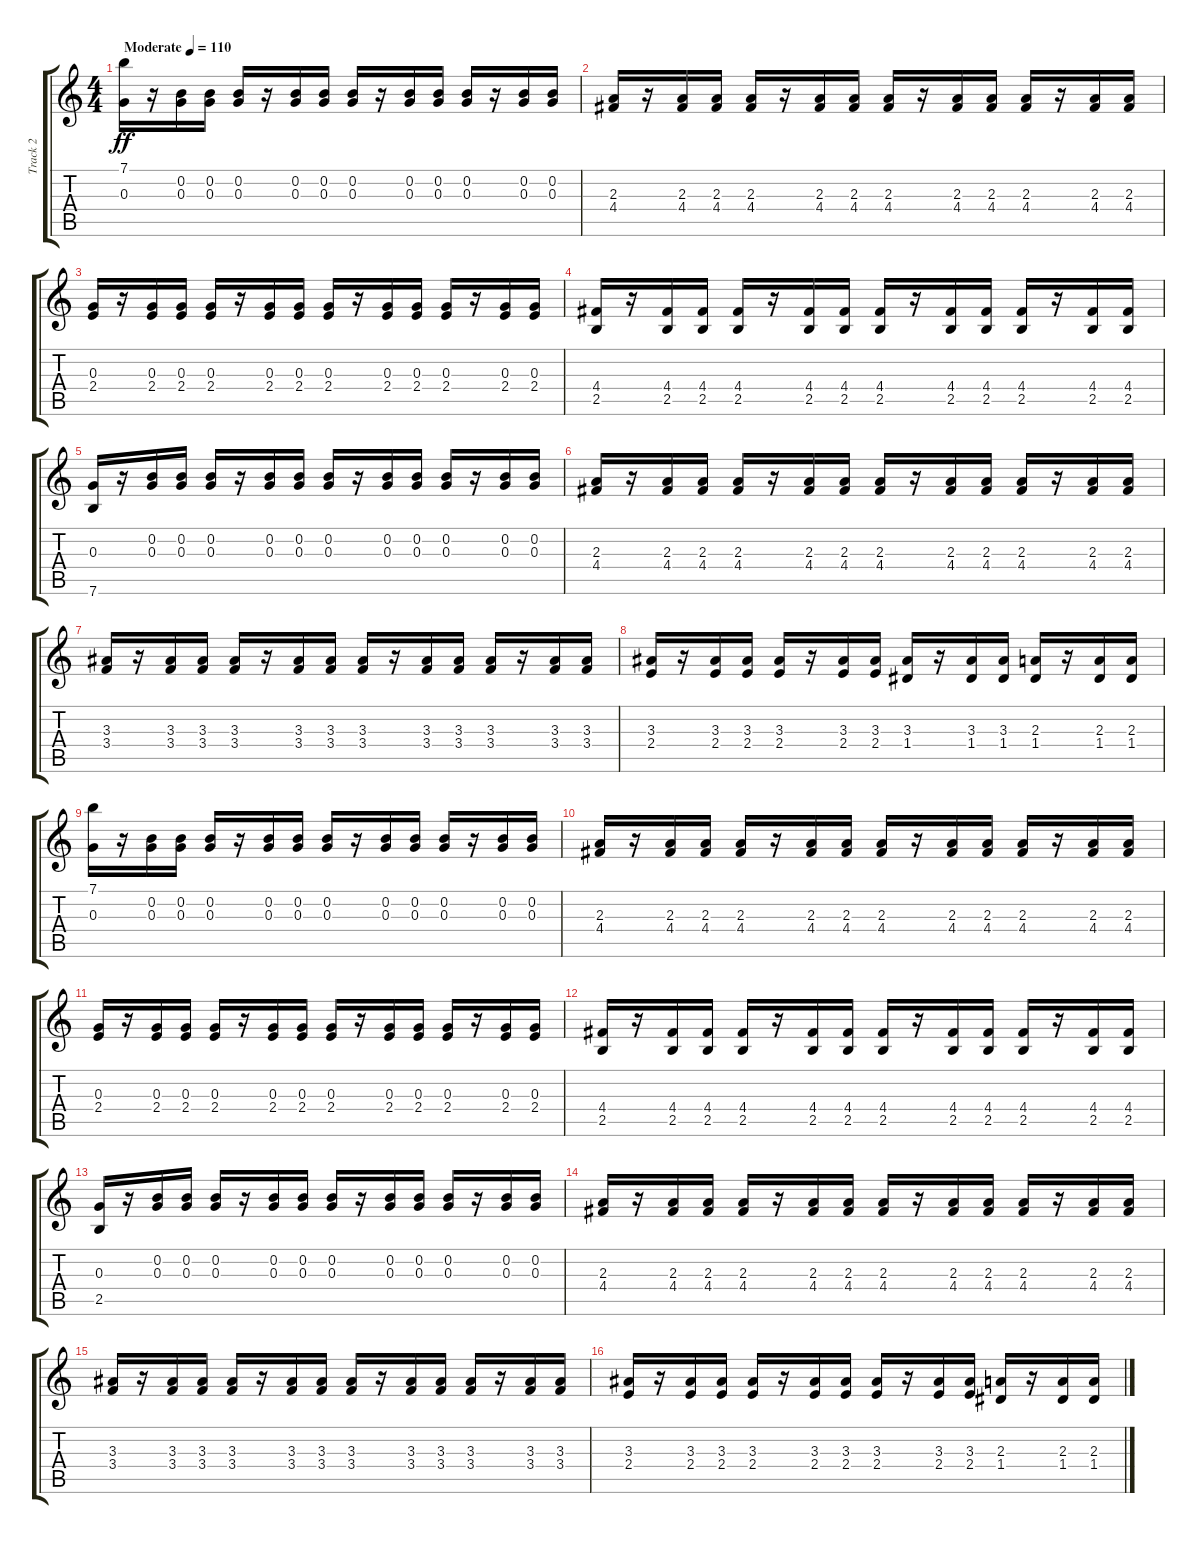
\track ("Track 2" "Track 2") {instrument acousticguitarsteel}
\staff {score tabs}
\tuning (E4 B3 G3 D3 A2 E2) {hide}
\ts (4 4)
\tempo (110 "Moderate")
\clef g2
\ks c
(7.1 0.3).16{dy ff instrument acousticguitarsteel} r.16 (0.2 0.3).16 (0.2 0.3).16 (0.2 0.3).16 r.16 (0.2 0.3).16 (0.2 0.3).16 (0.2 0.3).16 r.16 (0.2 0.3).16 (0.2 0.3).16 (0.2 0.3).16 r.16 (0.2 0.3).16 (0.2 0.3).16 |
(2.3 4.4).16 r.16 (2.3 4.4).16 (2.3 4.4).16 (2.3 4.4).16 r.16 (2.3 4.4).16 (2.3 4.4).16 (2.3 4.4).16 r.16 (2.3 4.4).16 (2.3 4.4).16 (2.3 4.4).16 r.16 (2.3 4.4).16 (2.3 4.4).16 |
(0.3 2.4).16 r.16 (0.3 2.4).16 (0.3 2.4).16 (0.3 2.4).16 r.16 (0.3 2.4).16 (0.3 2.4).16 (0.3 2.4).16 r.16 (0.3 2.4).16 (0.3 2.4).16 (0.3 2.4).16 r.16 (0.3 2.4).16 (0.3 2.4).16 |
(4.4 2.5).16 r.16 (4.4 2.5).16 (4.4 2.5).16 (4.4 2.5).16 r.16 (4.4 2.5).16 (4.4 2.5).16 (4.4 2.5).16 r.16 (4.4 2.5).16 (4.4 2.5).16 (4.4 2.5).16 r.16 (4.4 2.5).16 (4.4 2.5).16 |
(0.3 7.6).16 r.16 (0.2 0.3).16 (0.2 0.3).16 (0.2 0.3).16 r.16 (0.2 0.3).16 (0.2 0.3).16 (0.2 0.3).16 r.16 (0.2 0.3).16 (0.2 0.3).16 (0.2 0.3).16 r.16 (0.2 0.3).16 (0.2 0.3).16 |
(2.3 4.4).16 r.16 (2.3 4.4).16 (2.3 4.4).16 (2.3 4.4).16 r.16 (2.3 4.4).16 (2.3 4.4).16 (2.3 4.4).16 r.16 (2.3 4.4).16 (2.3 4.4).16 (2.3 4.4).16 r.16 (2.3 4.4).16 (2.3 4.4).16 |
(3.3 3.4).16 r.16 (3.3 3.4).16 (3.3 3.4).16 (3.3 3.4).16 r.16 (3.3 3.4).16 (3.3 3.4).16 (3.3 3.4).16 r.16 (3.3 3.4).16 (3.3 3.4).16 (3.3 3.4).16 r.16 (3.3 3.4).16 (3.3 3.4).16 |
(3.3 2.4).16 r.16 (3.3 2.4).16 (3.3 2.4).16 (3.3 2.4).16 r.16 (3.3 2.4).16 (3.3 2.4).16 (3.3 1.4).16 r.16 (3.3 1.4).16 (3.3 1.4).16 (2.3 1.4).16 r.16 (2.3 1.4).16 (2.3 1.4).16 |
(7.1 0.3).16 r.16 (0.2 0.3).16 (0.2 0.3).16 (0.2 0.3).16 r.16 (0.2 0.3).16 (0.2 0.3).16 (0.2 0.3).16 r.16 (0.2 0.3).16 (0.2 0.3).16 (0.2 0.3).16 r.16 (0.2 0.3).16 (0.2 0.3).16 |
(2.3 4.4).16 r.16 (2.3 4.4).16 (2.3 4.4).16 (2.3 4.4).16 r.16 (2.3 4.4).16 (2.3 4.4).16 (2.3 4.4).16 r.16 (2.3 4.4).16 (2.3 4.4).16 (2.3 4.4).16 r.16 (2.3 4.4).16 (2.3 4.4).16 |
(0.3 2.4).16 r.16 (0.3 2.4).16 (0.3 2.4).16 (0.3 2.4).16 r.16 (0.3 2.4).16 (0.3 2.4).16 (0.3 2.4).16 r.16 (0.3 2.4).16 (0.3 2.4).16 (0.3 2.4).16 r.16 (0.3 2.4).16 (0.3 2.4).16 |
(4.4 2.5).16 r.16 (4.4 2.5).16 (4.4 2.5).16 (4.4 2.5).16 r.16 (4.4 2.5).16 (4.4 2.5).16 (4.4 2.5).16 r.16 (4.4 2.5).16 (4.4 2.5).16 (4.4 2.5).16 r.16 (4.4 2.5).16 (4.4 2.5).16 |
(0.3 2.5).16 r.16 (0.2 0.3).16 (0.2 0.3).16 (0.2 0.3).16 r.16 (0.2 0.3).16 (0.2 0.3).16 (0.2 0.3).16 r.16 (0.2 0.3).16 (0.2 0.3).16 (0.2 0.3).16 r.16 (0.2 0.3).16 (0.2 0.3).16 |
(2.3 4.4).16 r.16 (2.3 4.4).16 (2.3 4.4).16 (2.3 4.4).16 r.16 (2.3 4.4).16 (2.3 4.4).16 (2.3 4.4).16 r.16 (2.3 4.4).16 (2.3 4.4).16 (2.3 4.4).16 r.16 (2.3 4.4).16 (2.3 4.4).16 |
(3.3 3.4).16 r.16 (3.3 3.4).16 (3.3 3.4).16 (3.3 3.4).16 r.16 (3.3 3.4).16 (3.3 3.4).16 (3.3 3.4).16 r.16 (3.3 3.4).16 (3.3 3.4).16 (3.3 3.4).16 r.16 (3.3 3.4).16 (3.3 3.4).16 |
(3.3 2.4).16 r.16 (3.3 2.4).16 (3.3 2.4).16 (3.3 2.4).16 r.16 (3.3 2.4).16 (3.3 2.4).16 (3.3 2.4).16 r.16 (3.3 2.4).16 (3.3 2.4).16 (2.3 1.4).16 r.16 (2.3 1.4).16 (2.3 1.4).16
